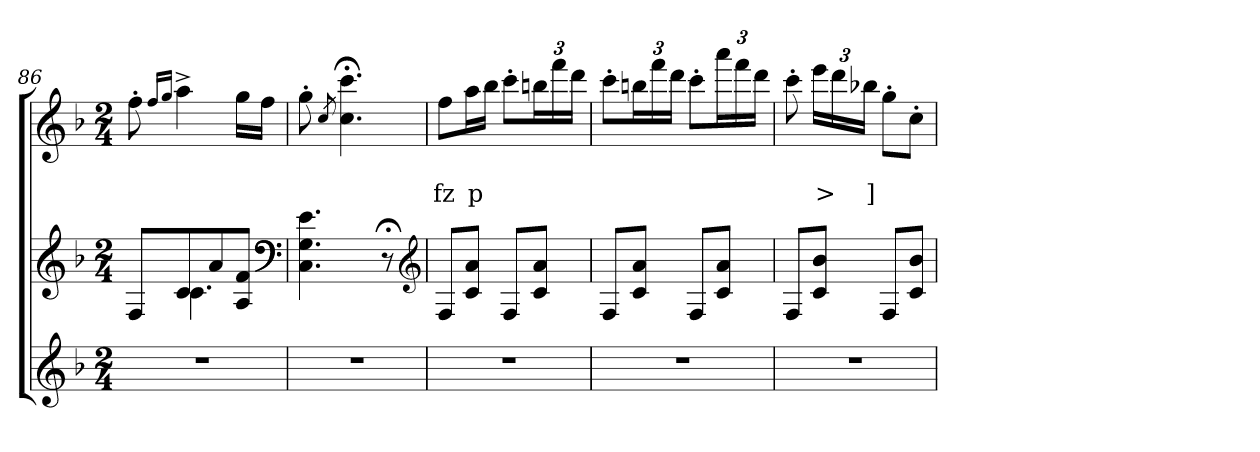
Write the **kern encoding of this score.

**kern	**kern	**kern	**text	**text
*part3	*part2	*part1	*part1	*part1
*staff3	*staff2	*staff1	*staff1	*staff1
*clefG2	*clefG2	*clefG2	*	*
*k[b-]	*k[b-]	*k[b-]	*	*
*M2/4	*M2/4	*M2/4	*	*
=86	=86	=86	=86	=86
*	*^	*	*	*
2r	8FL	8ryy	8ff'>	.	.
.	.	.	16qqff/LL	.	.
.	.	.	16qqgg/JJ	.	.
.	8c	4.c	4aa^>	.	.
.	8a	.	.	.	.
.	8f 8AJ	.	16ggLL	.	.
.	.	.	16ffJJ	.	.
*	*v	*v	*	*	*
*	*clefF4	*	*	*
=87	=87	=87	=87	=87
2r	4.e 4.G 4.C	8gg'>	.	.
.	.	8qcc/	.	.
.	.	4.ccc;< 4.cc;<	.	.
.	8r;<	.	.	.
*	*clefG2	*	*	*
=88	=88	=88	=88	=88
2r	8FL	8ffL	.	fz
.	8a 8cJ	16aaL	.	p
.	.	16bb-JJ	.	.
.	8FL	8ccc'>L	.	.
.	8a 8cJ	24bbnL	.	.
.	.	24fff	.	.
.	.	24dddJJ	.	.
=89	=89	=89	=89	=89
2r	8FL	8ccc'>L	.	.
.	8a 8cJ	24bbnL	.	.
.	.	24fff	.	.
.	.	24dddJJ	.	.
.	8FL	8ccc'>L	.	.
.	8a 8cJ	24aaaL	.	.
.	.	24fff	.	.
.	.	24dddJJ	.	.
=90	=90	=90	=90	=90
2r	8FL	8ccc'>	.	.
.	8b- 8cJ	24eeeLL	.	>
.	.	24ddd	.	.
.	.	24bb-XJJ	.	]
.	8FL	8gg'>L	.	.
.	8b- 8cJ	8cc'>J	.	.
=	=	=	=	=
*-	*-	*-	*-	*-
